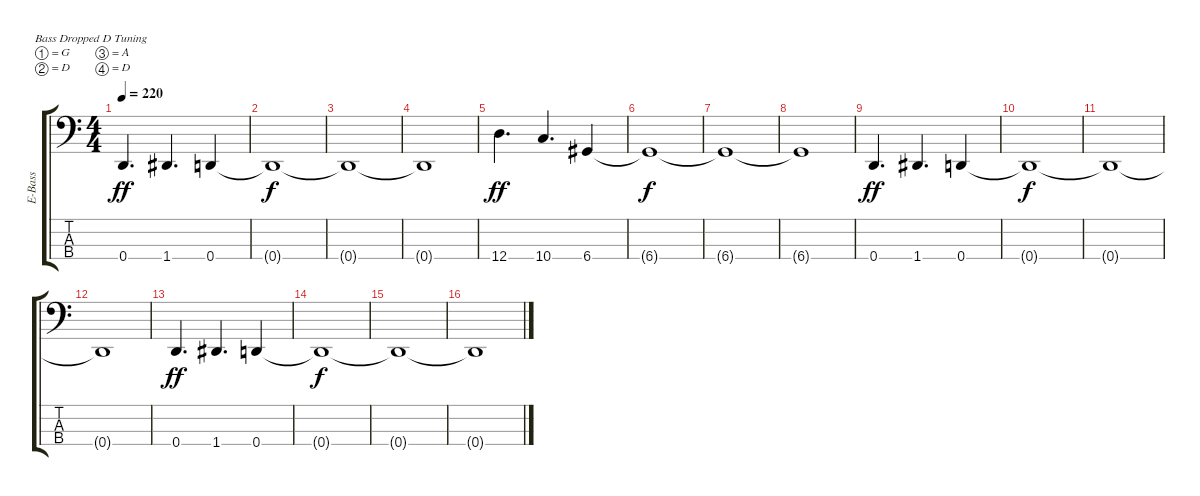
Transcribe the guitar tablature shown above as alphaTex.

\bracketExtendMode groupsimilarinstruments
\otherSystemsTrackNameOrientation horizontal
\track ("Bass" "E-Bass") {instrument electricbassfinger}
\staff {score tabs}
\tuning (G2 D2 A1 D1)
\ts (4 4)
\tempo 220
\clef f4
\ks c
0.4.4{d dy ff beam Up} 1.4{acc #}.4{d beam Up} 0.4.4{beam Up} |
0.4{t}.1{dy f beam Up} |
0.4{t}.1{beam Up} |
0.4{t}.1{beam Up} |
12.4.4{d dy ff beam Down} 10.4.4{d beam Up} 6.4{acc #}.4{beam Up} |
6.4{t acc #}.1{dy f beam Up} |
6.4{t acc #}.1{beam Up} |
6.4{t acc #}.1{beam Up} |
0.4.4{d dy ff beam Up} 1.4{acc #}.4{d beam Up} 0.4.4{beam Up} |
0.4{t}.1{dy f beam Up} |
0.4{t}.1{beam Up} |
0.4{t}.1{beam Up} |
0.4.4{d dy ff beam Up} 1.4{acc #}.4{d beam Up} 0.4.4{beam Up} |
0.4{t}.1{dy f beam Up} |
0.4{t}.1{beam Up} |
0.4{t}.1{beam Up}
